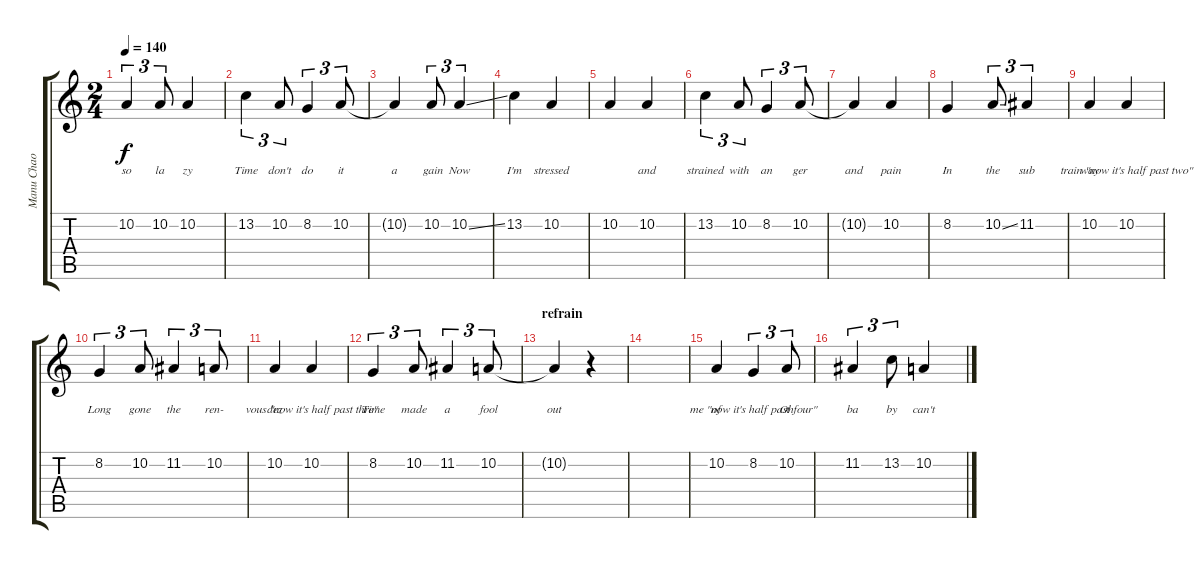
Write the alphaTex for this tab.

\track ("Manu Chao" "Manu Chao") {instrument lead8bassandlead}
\staff {score tabs}
\tuning (E4 B3 G3 D3 A2 E2) {hide}
\ts (2 4)
\tempo 140
\clef g2
\ks c
10.2.4{tu (3 2) lyrics (0 "so") lyrics (1 "") lyrics (2 "") lyrics (3 "") lyrics (4 "") dy f} 10.2.8{tu (3 2) lyrics (0 "la") lyrics (1 "") lyrics (2 "") lyrics (3 "") lyrics (4 "")} 10.2.4{lyrics (0 "zy") lyrics (1 "") lyrics (2 "") lyrics (3 "") lyrics (4 "")} |
13.2.4{tu (3 2) lyrics (0 "Time") lyrics (1 "") lyrics (2 "") lyrics (3 "") lyrics (4 "")} 10.2.8{tu (3 2) lyrics (0 "don't") lyrics (1 "") lyrics (2 "") lyrics (3 "") lyrics (4 "")} 8.2.4{tu (3 2) lyrics (0 "do") lyrics (1 "") lyrics (2 "") lyrics (3 "") lyrics (4 "")} 10.2.8{tu (3 2) lyrics (0 "it") lyrics (1 "") lyrics (2 "") lyrics (3 "") lyrics (4 "")} |
10.2{t}.4{lyrics (0 "a") lyrics (1 "") lyrics (2 "") lyrics (3 "") lyrics (4 "")} 10.2.8{tu (3 2) lyrics (0 " gain") lyrics (1 "") lyrics (2 "") lyrics (3 "") lyrics (4 "")} 10.2{ss}.4{tu (3 2) lyrics (0 "Now") lyrics (1 "") lyrics (2 "") lyrics (3 "") lyrics (4 "")} |
13.2.4{lyrics (0 "I'm") lyrics (1 "") lyrics (2 "") lyrics (3 "") lyrics (4 "")} 10.2.4{lyrics (0 "stressed") lyrics (1 "") lyrics (2 "") lyrics (3 "") lyrics (4 "")} |
10.2.4{lyrics (0 "") lyrics (1 "") lyrics (2 "") lyrics (3 "") lyrics (4 "")} 10.2.4{lyrics (0 "and") lyrics (1 "") lyrics (2 "") lyrics (3 "") lyrics (4 "")} |
13.2.4{tu (3 2) lyrics (0 "strained") lyrics (1 "") lyrics (2 "") lyrics (3 "") lyrics (4 "")} 10.2.8{tu (3 2) lyrics (0 "with") lyrics (1 "") lyrics (2 "") lyrics (3 "") lyrics (4 "")} 8.2.4{tu (3 2) lyrics (0 "an") lyrics (1 "") lyrics (2 "") lyrics (3 "") lyrics (4 "")} 10.2.8{tu (3 2) lyrics (0 "ger") lyrics (1 "") lyrics (2 "") lyrics (3 "") lyrics (4 "")} |
10.2{t}.4{lyrics (0 "and") lyrics (1 "") lyrics (2 "") lyrics (3 "") lyrics (4 "")} 10.2.4{lyrics (0 "pain") lyrics (1 "") lyrics (2 "") lyrics (3 "") lyrics (4 "")} |
8.2.4{lyrics (0 "In") lyrics (1 "") lyrics (2 "") lyrics (3 "") lyrics (4 "")} 10.2{ss}.8{tu (3 2) lyrics (0 "the") lyrics (1 "") lyrics (2 "") lyrics (3 "") lyrics (4 "")} 11.2.4{tu (3 2) lyrics (0 "sub") lyrics (1 "") lyrics (2 "") lyrics (3 "") lyrics (4 "")} |
10.2.4{lyrics (0 "way") lyrics (1 "") lyrics (2 "") lyrics (3 "") lyrics (4 "")} 10.2.4{lyrics (0 "train \"now it's half past two\"") lyrics (1 "") lyrics (2 "") lyrics (3 "") lyrics (4 "")} |
8.2.4{tu (3 2) lyrics (0 "Long") lyrics (1 "") lyrics (2 "") lyrics (3 "") lyrics (4 "")} 10.2.8{tu (3 2) lyrics (0 "gone") lyrics (1 "") lyrics (2 "") lyrics (3 "") lyrics (4 "")} 11.2.4{tu (3 2) lyrics (0 "the") lyrics (1 "") lyrics (2 "") lyrics (3 "") lyrics (4 "")} 10.2.8{tu (3 2) lyrics (0 "ren-") lyrics (1 "") lyrics (2 "") lyrics (3 "") lyrics (4 "")} |
10.2.4{lyrics (0 "dez") lyrics (1 "") lyrics (2 "") lyrics (3 "") lyrics (4 "")} 10.2.4{lyrics (0 "vous \"now it's half past thre\"") lyrics (1 "") lyrics (2 "") lyrics (3 "") lyrics (4 "")} |
8.2.4{tu (3 2) lyrics (0 "Time") lyrics (1 "") lyrics (2 "") lyrics (3 "") lyrics (4 "")} 10.2.8{tu (3 2) lyrics (0 "made") lyrics (1 "") lyrics (2 "") lyrics (3 "") lyrics (4 "")} 11.2.4{tu (3 2) lyrics (0 "a") lyrics (1 "") lyrics (2 "") lyrics (3 "") lyrics (4 "")} 10.2.8{tu (3 2) lyrics (0 "fool") lyrics (1 "") lyrics (2 "") lyrics (3 "") lyrics (4 "")} |
\section ("" "refrain")
10.2{t}.4{lyrics (0 "out") lyrics (1 "") lyrics (2 "") lyrics (3 "") lyrics (4 "")} r.4 |
|
10.2.4{lyrics (0 "of") lyrics (1 "") lyrics (2 "") lyrics (3 "") lyrics (4 "")} 8.2.4{tu (3 2) lyrics (0 "me \"now it's half past four\"") lyrics (1 "") lyrics (2 "") lyrics (3 "") lyrics (4 "")} 10.2.8{tu (3 2) lyrics (0 "Oh") lyrics (1 "") lyrics (2 "") lyrics (3 "") lyrics (4 "")} |
11.2.4{tu (3 2) lyrics (0 "ba") lyrics (1 "") lyrics (2 "") lyrics (3 "") lyrics (4 "")} 13.2.8{tu (3 2) lyrics (0 "by") lyrics (1 "") lyrics (2 "") lyrics (3 "") lyrics (4 "")} 10.2.4{lyrics (0 "can't") lyrics (1 "") lyrics (2 "") lyrics (3 "") lyrics (4 "")}
